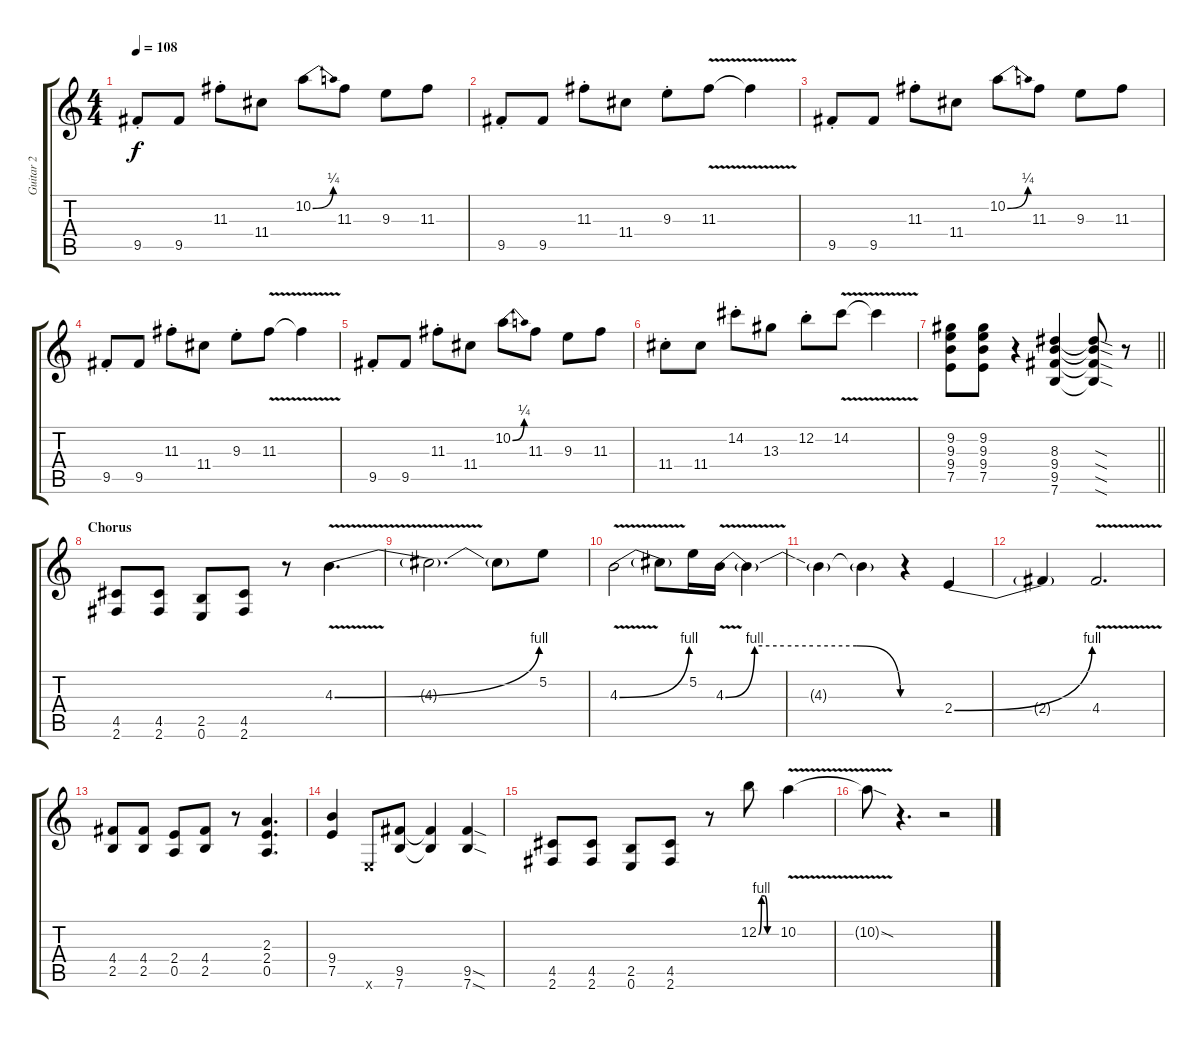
\track ("Guitar 2" "Guitar 2") {instrument overdrivenguitar}
\staff {score tabs}
\tuning (E4 B3 G3 D3 A2 E2) {hide}
\ts (4 4)
\tempo 108
\clef g2
\ks c
9.5{st}.8{dy f} 9.5.8 11.3{st}.8 11.4.8 10.2{be (bend 0 0 60 1)}.8 11.3.8 9.3.8 11.3.8 |
9.5{st}.8 9.5.8 11.3{st}.8 11.4.8 9.3{st}.8 11.3{v}.8 11.3{t}.4 |
9.5{st}.8 9.5.8 11.3{st}.8 11.4.8 10.2{be (bend 0 0 60 1)}.8 11.3.8 9.3.8 11.3.8 |
9.5{st}.8 9.5.8 11.3{st}.8 11.4.8 9.3{st}.8 11.3{v}.8 11.3{t}.4 |
9.5{st}.8 9.5.8 11.3{st}.8 11.4.8 10.2{be (bend 0 0 60 1)}.8 11.3.8 9.3.8 11.3.8 |
11.4{st}.8 11.4.8 14.2{st}.8 13.3.8 12.2{st}.8 14.2{v}.8 14.2{t}.4 |
\barLineRight lightlight
(9.2 9.3 9.4 7.5).8 (9.2 9.3 9.4 7.5).8 r.4 (8.3 9.4 9.5 7.6).4 (8.3{sod t} 9.4{sod t} 9.5{sod t} 7.6{sod t}).8 r.8 |
\section ("" "Chorus")
(4.5 2.6).8 (4.5 2.6).8 (2.5 0.6).8 (4.5 2.6).8 r.8 4.3{be (bend 0 0 60 4) v}.4{d} |
4.3{t}.2{d} 4.3{t}.8 5.2.8 |
4.3{be (bend 0 0 60 4) v}.2 4.3{t}.8 5.2.16 4.3{be (custom 0 0 10 4 20 4 30 4 45 4 60 0) v}.16 4.3{t}.4 |
4.3{t}.4 4.3{t}.4 r.4 2.4{be (bend 0 0 60 4)}.4 |
2.4{t}.4 4.4{v}.2{d} |
(4.4 2.5).8 (4.4 2.5).8 (2.4 0.5).8 (4.4 2.5).8 r.8 (2.3 2.4 0.5).4{d} |
(9.4 7.5).4 0.6{x}.8 (9.5 7.6).8 (9.5{t} 7.6{t}).4 (9.5{sod} 7.6{sod}).4 |
(4.5 2.6).8 (4.5 2.6).8 (2.5 0.6).8 (4.5 2.6).8 r.8 12.2{be (custom 0 0 10 4 20 4 30 0 60 0)}.8 10.2{v}.4 |
10.2{sod t}.8 r.4{d} r.2
